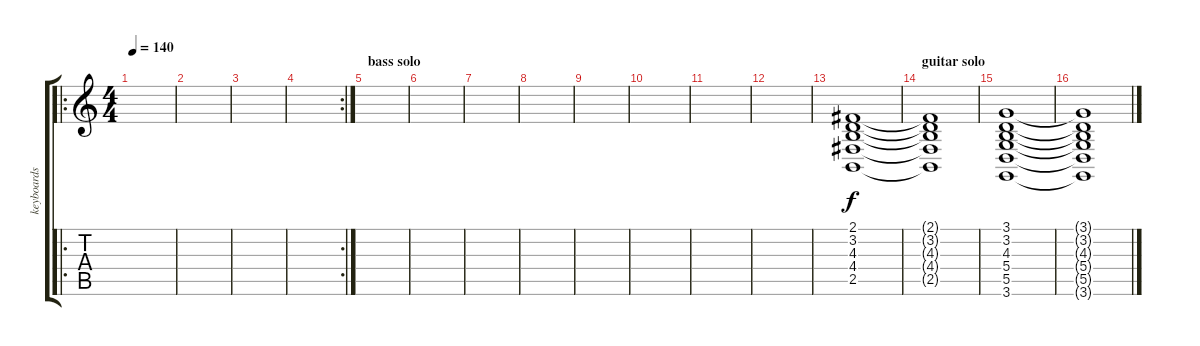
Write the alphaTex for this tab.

\track ("keyboards" "keyboards") {instrument acousticgrandpiano}
\staff {score tabs}
\tuning (E4 B3 G3 D3 A2 E2) {hide}
\ro
\ts (4 4)
\tempo 140
\clef g2
\ks c
|
|
|
\rc 2
|
\section ("" "bass solo")
|
|
|
|
|
|
|
|
(2.1 3.2 4.3 4.4 2.5).1 |
\section ("" "guitar solo")
(2.1{t} 3.2{t} 4.3{t} 4.4{t} 2.5{t}).1 |
(3.1 3.2 4.3 5.4 5.5 3.6).1 |
(3.1{t} 3.2{t} 4.3{t} 5.4{t} 5.5{t} 3.6{t}).1
